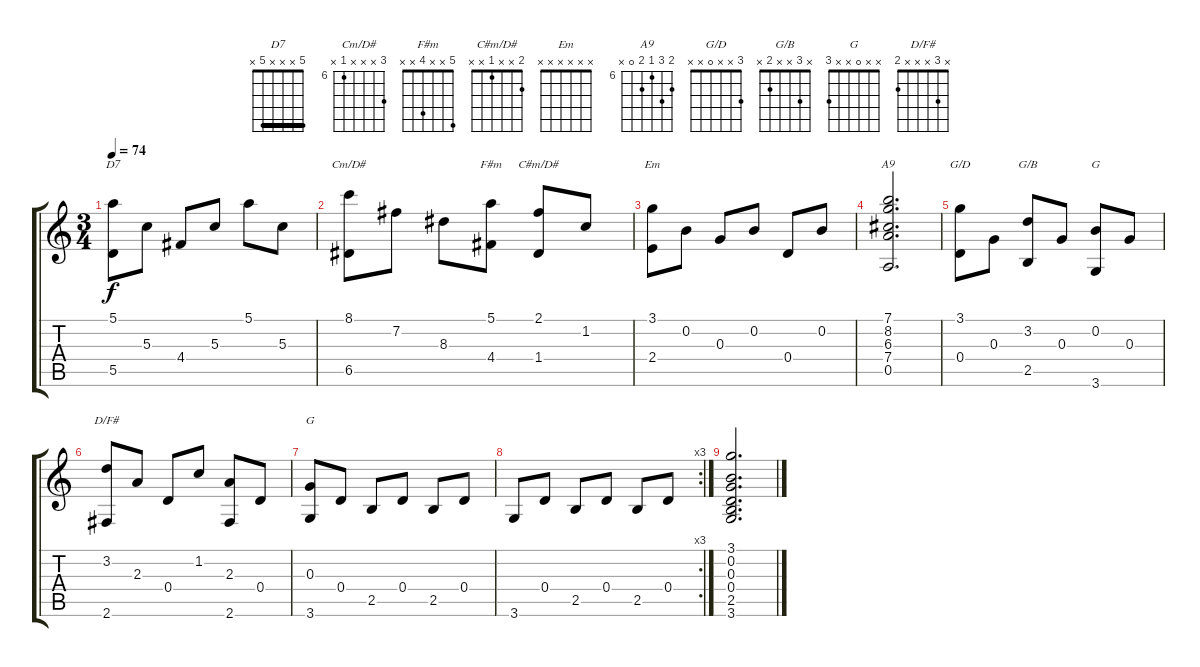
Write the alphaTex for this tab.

\track "" {instrument acousticguitarsteel}
\staff {score tabs}
\tuning (E4 B3 G3 D3 A2 E2) {hide}
\chord ("D7" 5 x x x 5 x) {barre 5}
\chord ("Cm/D#" 8 x x x 6 x) {firstfret 6}
\chord ("F#m" 5 x x 4 x x)
\chord ("C#m/D#" 2 x x 1 x x)
\chord ("Em" x x x x x x)
\chord ("A9" 7 8 6 7 0 x) {firstfret 6}
\chord ("G/D" 3 x x 0 x x)
\chord ("G/B" x 3 x x 2 x)
\chord ("G" x 0 x x x 3)
\chord ("D/F#" x 3 x x x 2)
\chord ("G" x x 0 x x 3)
\ts (3 4)
\tempo 74
\clef g2
\ks c
(5.1 5.5).8{ch "D7" dy f} 5.3.8 4.4.8 5.3.8 5.1.8 5.3.8 |
(8.1 6.5).8{ch "Cm/D#"} 7.2.8 8.3.8 (5.1 4.4).8{ch "F#m"} (2.1 1.4).8{ch "C#m/D#"} 1.2.8 |
(3.1 2.4).8{ch "Em"} 0.2.8 0.3.8 0.2.8 0.4.8 0.2.8 |
(7.1 8.2 6.3 7.4 0.5).2{d ch "A9"} |
(3.1 0.4).8{ch "G/D"} 0.3.8 (3.2 2.5).8{ch "G/B"} 0.3.8 (0.2 3.6).8{ch "G"} 0.3.8 |
(3.2 2.6).8{ch "D/F#"} 2.3.8 0.4.8 1.2.8 (2.3 2.6).8 0.4.8 |
(0.3 3.6).8{ch "G"} 0.4.8 2.5.8 0.4.8 2.5.8 0.4.8 |
\rc 3
3.6.8 0.4.8 2.5.8 0.4.8 2.5.8 0.4.8 |
(3.1 0.2 0.3 0.4 2.5 3.6).2{d}
